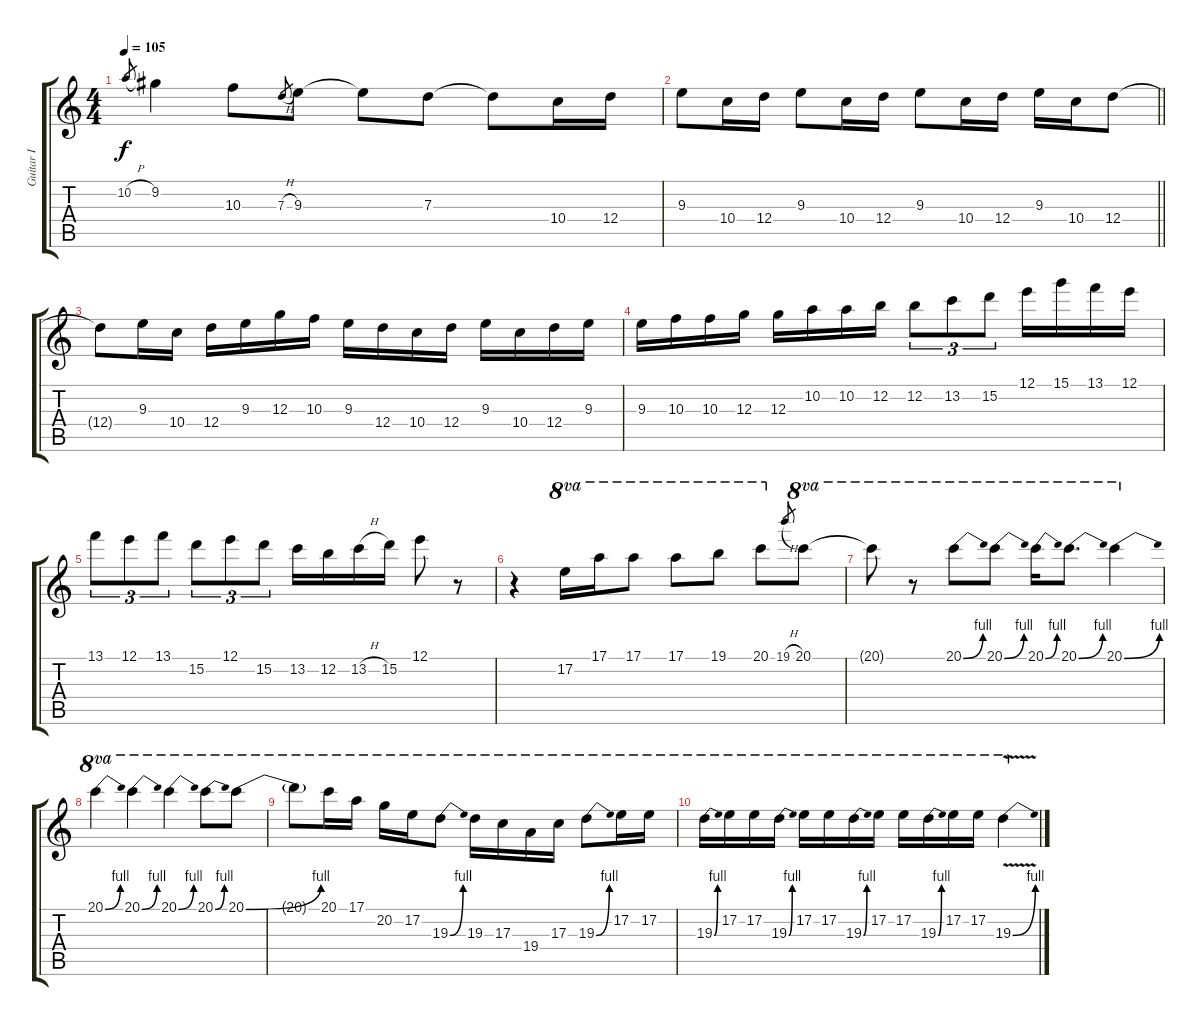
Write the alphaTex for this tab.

\track ("Guitar I" "Guitar I") {instrument electricguitarjazz}
\staff {score tabs}
\tuning (E4 B3 G3 D3 A2 E2) {hide}
\ts (4 4)
\tempo 105
\clef g2
\ks c
10.2{h}.8{gr dy f} 9.2.4 10.3.8 7.3{h}.8{gr} 9.3.8 9.3{t}.8 7.3.8 7.3{t}.8 10.4.16 12.4.16 |
\barLineRight lightlight
9.3.8 10.4.16 12.4.16 9.3.8 10.4.16 12.4.16 9.3.8 10.4.16 12.4.16 9.3.16 10.4.16 12.4.8 |
12.4{t}.8 9.3.16 10.4.16 12.4.16 9.3.16 12.3.16 10.3.16 9.3.16 12.4.16 10.4.16 12.4.16 9.3.16 10.4.16 12.4.16 9.3.16 |
9.3.16 10.3.16 10.3.16 12.3.16 12.3.16 10.2.16 10.2.16 12.2.16 12.2.8{tu (3 2)} 13.2.8{tu (3 2)} 15.2.8{tu (3 2)} 12.1.16 15.1.16 13.1.16 12.1.16 |
13.1.8{tu (3 2)} 12.1.8{tu (3 2)} 13.1.8{tu (3 2)} 15.2.8{tu (3 2)} 12.1.8{tu (3 2)} 15.2.8{tu (3 2)} 13.2.16 12.2.16 13.2{h}.16 15.2.16 12.1.8 r.8 |
r.4 17.2.16{ot 8va} 17.1.16{ot 8va} 17.1.8{ot 8va} 17.1.8{ot 8va} 19.1.8{ot 8va} 20.1.8{ot 8va} 19.1{h}.8{gr} 20.1.8{ot 8va} |
20.1{t}.8{ot 8va} r.8{ot 8va} 20.1{be (bend 0 0 60 4)}.8{ot 8va} 20.1{be (bend 0 0 60 4)}.8{ot 8va} 20.1{be (bend 0 0 60 4)}.16{ot 8va} 20.1{be (bend 0 0 60 4)}.8{d ot 8va} 20.1{be (bend 0 0 60 4)}.4{ot 8va} |
20.1{be (bend 0 0 60 4)}.4{ot 8va volume 0} 20.1{be (bend 0 0 60 4)}.4{ot 8va} 20.1{be (bend 0 0 60 4)}.4{ot 8va} 20.1{be (bend 0 0 60 4)}.8{ot 8va} 20.1{be (bend 0 0 60 4)}.8{ot 8va} |
20.1{t}.8{ot 8va} 20.1.16{ot 8va} 17.1.16{ot 8va} 20.2.16{ot 8va} 17.2.16{ot 8va} 19.3{be (bend 0 0 60 4)}.8{ot 8va} 19.3.16{ot 8va} 17.3.16{ot 8va} 19.4.16{ot 8va} 17.3.16{ot 8va} 19.3{be (bend 0 0 60 4)}.8{ot 8va} 17.2.16{ot 8va} 17.2.16{ot 8va} |
19.3{be (bend 0 0 60 4)}.16{ot 8va} 17.2.16{ot 8va} 17.2.16{ot 8va} 19.3{be (bend 0 0 60 4)}.16{ot 8va} 17.2.16{ot 8va} 17.2.16{ot 8va} 19.3{be (bend 0 0 60 4)}.16{ot 8va} 17.2.16{ot 8va} 17.2.16{ot 8va} 19.3{be (bend 0 0 60 4)}.16{ot 8va} 17.2.16{ot 8va} 17.2.16{ot 8va} 19.3{be (bend 0 0 60 4) v}.4{ot 8va}
